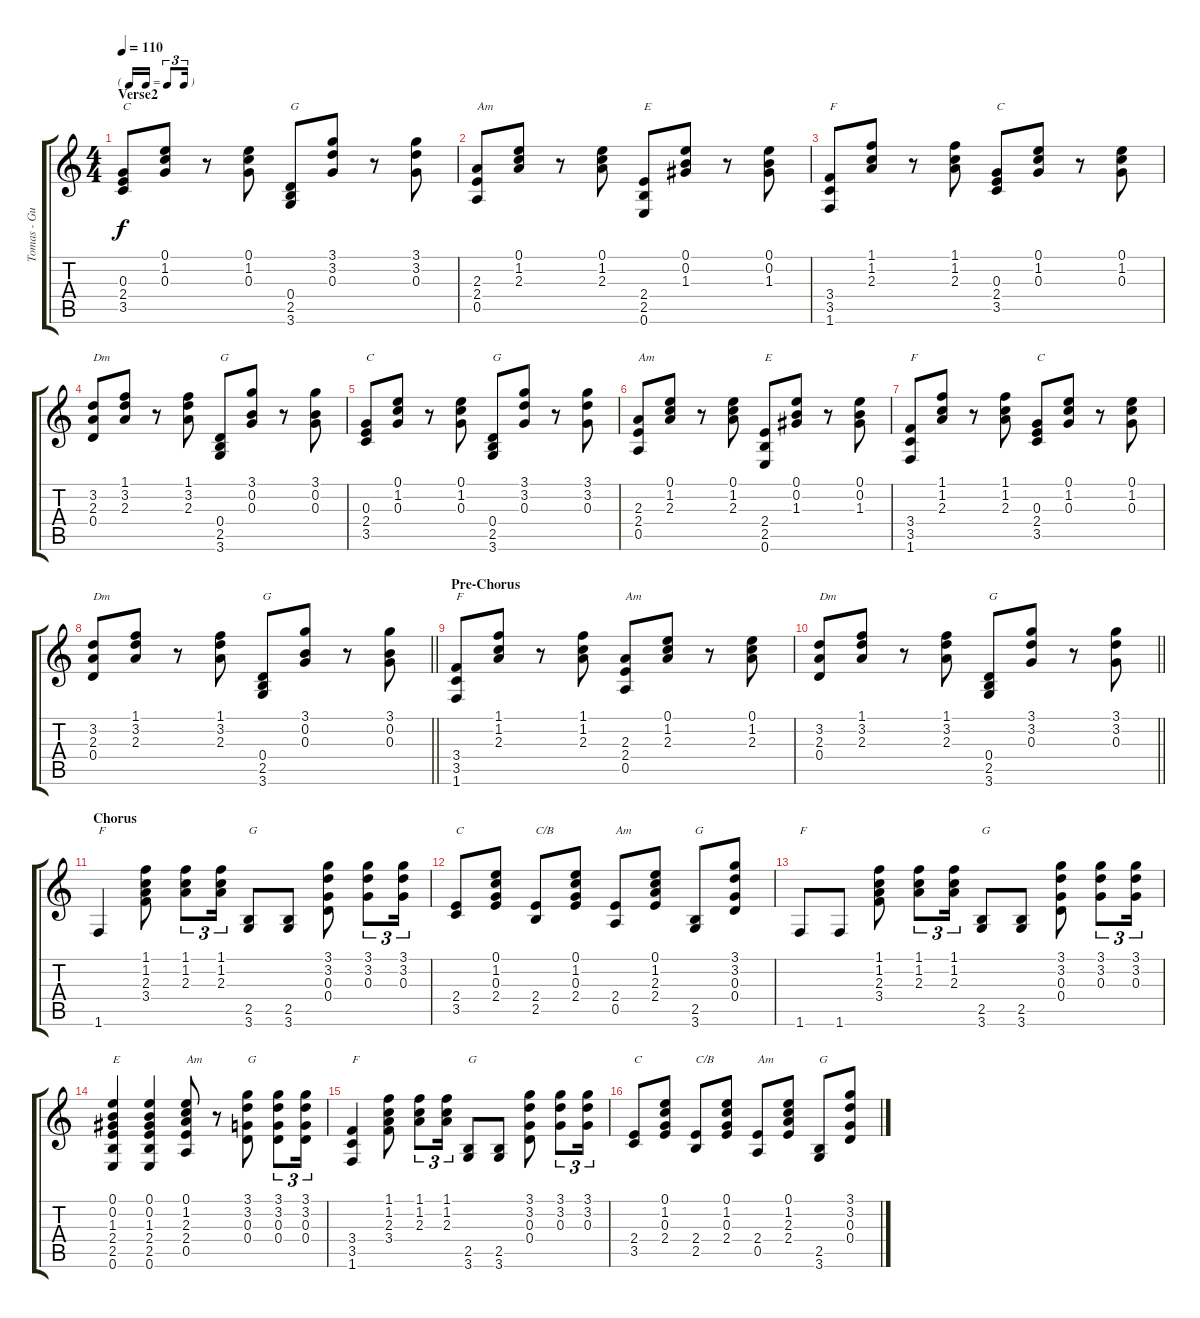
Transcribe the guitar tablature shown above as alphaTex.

\track ("Tomas - Guitar" "Tomas - Gu") {instrument acousticguitarsteel}
\staff {score tabs}
\tuning (E4 B3 G3 D3 A2 E2) {hide}
\ts (4 4)
\tf triplet16th
\section ("" "Verse2")
\tempo 110
\clef g2
\ks c
(0.3 2.4 3.5).8{txt "C" dy f} (0.1 1.2 0.3).8 r.8 (0.1 1.2 0.3).8 (0.4 2.5 3.6).8{txt "G"} (3.1 3.2 0.3).8 r.8 (3.1 3.2 0.3).8 |
(2.3 2.4 0.5).8{txt "Am"} (0.1 1.2 2.3).8 r.8 (0.1 1.2 2.3).8 (2.4 2.5 0.6).8{txt "E"} (0.1 0.2 1.3).8 r.8 (0.1 0.2 1.3).8 |
(3.4 3.5 1.6).8{txt "F"} (1.1 1.2 2.3).8 r.8 (1.1 1.2 2.3).8 (0.3 2.4 3.5).8{txt "C"} (0.1 1.2 0.3).8 r.8 (0.1 1.2 0.3).8 |
(3.2 2.3 0.4).8{txt "Dm"} (1.1 3.2 2.3).8 r.8 (1.1 3.2 2.3).8 (0.4 2.5 3.6).8{txt "G"} (3.1 0.2 0.3).8 r.8 (3.1 0.2 0.3).8 |
(0.3 2.4 3.5).8{txt "C"} (0.1 1.2 0.3).8 r.8 (0.1 1.2 0.3).8 (0.4 2.5 3.6).8{txt "G"} (3.1 3.2 0.3).8 r.8 (3.1 3.2 0.3).8 |
(2.3 2.4 0.5).8{txt "Am"} (0.1 1.2 2.3).8 r.8 (0.1 1.2 2.3).8 (2.4 2.5 0.6).8{txt "E"} (0.1 0.2 1.3).8 r.8 (0.1 0.2 1.3).8 |
(3.4 3.5 1.6).8{txt "F"} (1.1 1.2 2.3).8 r.8 (1.1 1.2 2.3).8 (0.3 2.4 3.5).8{txt "C"} (0.1 1.2 0.3).8 r.8 (0.1 1.2 0.3).8 |
\barLineRight lightlight
(3.2 2.3 0.4).8{txt "Dm"} (1.1 3.2 2.3).8 r.8 (1.1 3.2 2.3).8 (0.4 2.5 3.6).8{txt "G"} (3.1 0.2 0.3).8 r.8 (3.1 0.2 0.3).8 |
\section ("" "Pre-Chorus")
(3.4 3.5 1.6).8{txt "F"} (1.1 1.2 2.3).8 r.8 (1.1 1.2 2.3).8 (2.3 2.4 0.5).8{txt "Am"} (0.1 1.2 2.3).8 r.8 (0.1 1.2 2.3).8 |
\barLineRight lightlight
(3.2 2.3 0.4).8{txt "Dm"} (1.1 3.2 2.3).8 r.8 (1.1 3.2 2.3).8 (0.4 2.5 3.6).8{txt "G"} (3.1 3.2 0.3).8 r.8 (3.1 3.2 0.3).8 |
\section ("" "Chorus")
1.6.4{txt "F"} (1.1 1.2 2.3 3.4).8 (1.1 1.2 2.3).8{tu (3 2)} (1.1 1.2 2.3).16{tu (3 2)} (2.5 3.6).8{txt "G"} (2.5 3.6).8 (3.1 3.2 0.3 0.4).8 (3.1 3.2 0.3).8{tu (3 2)} (3.1 3.2 0.3).16{tu (3 2)} |
(2.4 3.5).8{txt "C"} (0.1 1.2 0.3 2.4).8 (2.4 2.5).8{txt "C/B"} (0.1 1.2 0.3 2.4).8 (2.4 0.5).8{txt "Am"} (0.1 1.2 2.3 2.4).8 (2.5 3.6).8{txt "G"} (3.1 3.2 0.3 0.4).8 |
1.6.8{txt "F"} 1.6.8 (1.1 1.2 2.3 3.4).8 (1.1 1.2 2.3).8{tu (3 2)} (1.1 1.2 2.3).16{tu (3 2)} (2.5 3.6).8{txt "G"} (2.5 3.6).8 (3.1 3.2 0.3 0.4).8 (3.1 3.2 0.3).8{tu (3 2)} (3.1 3.2 0.3).16{tu (3 2)} |
(0.1 0.2 1.3 2.4 2.5 0.6).4{txt "E"} (0.1 0.2 1.3 2.4 2.5 0.6).4 (0.1 1.2 2.3 2.4 0.5).8{txt "Am"} r.8 (3.1 3.2 0.3 0.4).8{txt "G"} (3.1 3.2 0.3 0.4).8{tu (3 2)} (3.1 3.2 0.3 0.4).16{tu (3 2)} |
(3.4 3.5 1.6).4{txt "F"} (1.1 1.2 2.3 3.4).8 (1.1 1.2 2.3).8{tu (3 2)} (1.1 1.2 2.3).16{tu (3 2)} (2.5 3.6).8{txt "G"} (2.5 3.6).8 (3.1 3.2 0.3 0.4).8 (3.1 3.2 0.3).8{tu (3 2)} (3.1 3.2 0.3).16{tu (3 2)} |
(2.4 3.5).8{txt "C"} (0.1 1.2 0.3 2.4).8 (2.4 2.5).8{txt "C/B"} (0.1 1.2 0.3 2.4).8 (2.4 0.5).8{txt "Am"} (0.1 1.2 2.3 2.4).8 (2.5 3.6).8{txt "G"} (3.1 3.2 0.3 0.4).8
